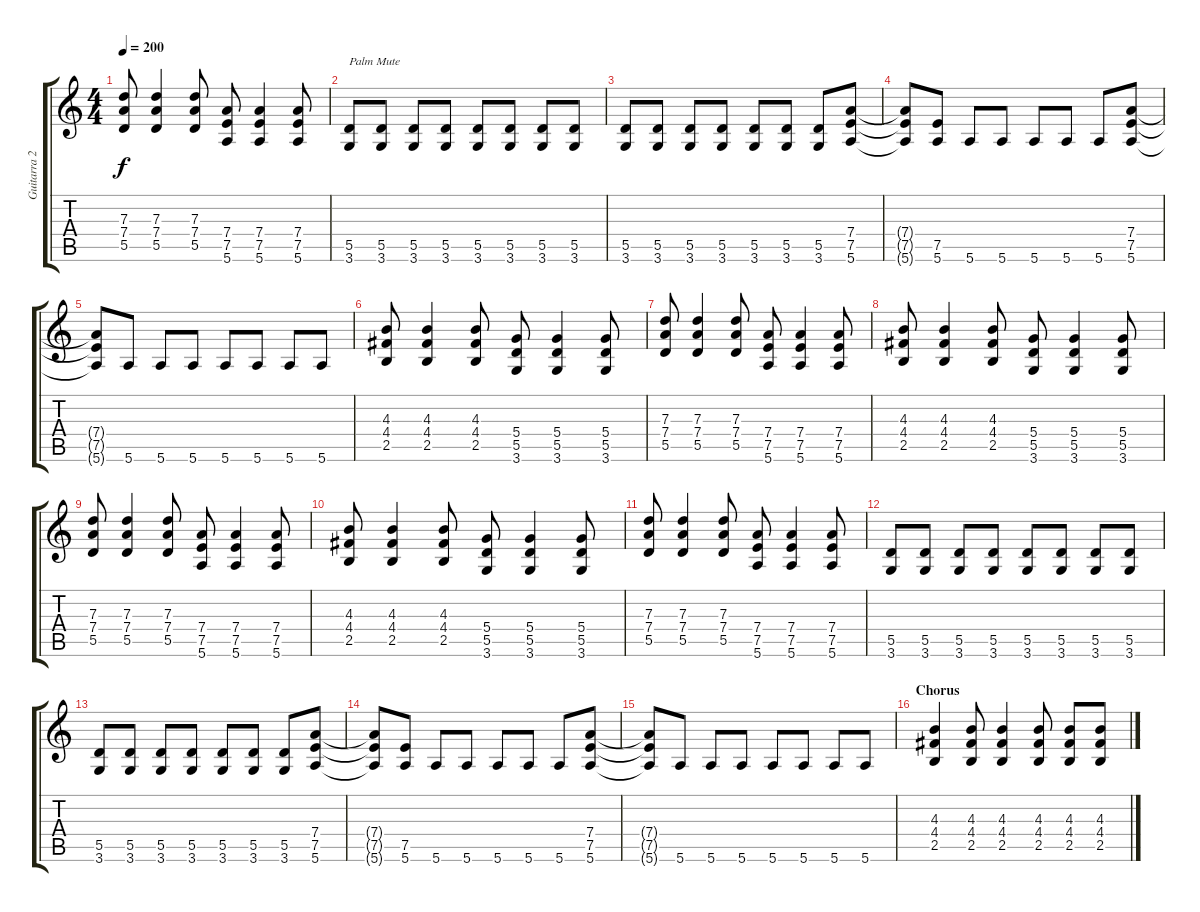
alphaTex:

\track ("Guitarra 2 - Erik" "Guitarra 2") {instrument distortionguitar}
\staff {score tabs}
\tuning (E4 B3 G3 D3 A2 E2) {hide}
\ts (4 4)
\tempo 200
\clef g2
\ks c
(7.3 7.4 5.5).8{dy f} (7.3 7.4 5.5).4 (7.3 7.4 5.5).8 (7.4 7.5 5.6).8 (7.4 7.5 5.6).4 (7.4 7.5 5.6).8 |
(5.5 3.6).8{txt "Palm Mute"} (5.5 3.6).8 (5.5 3.6).8 (5.5 3.6).8 (5.5 3.6).8 (5.5 3.6).8 (5.5 3.6).8 (5.5 3.6).8 |
(5.5 3.6).8 (5.5 3.6).8 (5.5 3.6).8 (5.5 3.6).8 (5.5 3.6).8 (5.5 3.6).8 (5.5 3.6).8 (7.4 7.5 5.6).8 |
(7.4{t} 7.5{t} 5.6{t}).8 (7.5 5.6).8 5.6.8 5.6.8 5.6.8 5.6.8 5.6.8 (7.4 7.5 5.6).8 |
(7.4{t} 7.5{t} 5.6{t}).8 5.6.8 5.6.8 5.6.8 5.6.8 5.6.8 5.6.8 5.6.8 |
(4.3 4.4 2.5).8 (4.3 4.4 2.5).4 (4.3 4.4 2.5).8 (5.4 5.5 3.6).8 (5.4 5.5 3.6).4 (5.4 5.5 3.6).8 |
(7.3 7.4 5.5).8 (7.3 7.4 5.5).4 (7.3 7.4 5.5).8 (7.4 7.5 5.6).8 (7.4 7.5 5.6).4 (7.4 7.5 5.6).8 |
(4.3 4.4 2.5).8 (4.3 4.4 2.5).4 (4.3 4.4 2.5).8 (5.4 5.5 3.6).8 (5.4 5.5 3.6).4 (5.4 5.5 3.6).8 |
(7.3 7.4 5.5).8 (7.3 7.4 5.5).4 (7.3 7.4 5.5).8 (7.4 7.5 5.6).8 (7.4 7.5 5.6).4 (7.4 7.5 5.6).8 |
(4.3 4.4 2.5).8 (4.3 4.4 2.5).4 (4.3 4.4 2.5).8 (5.4 5.5 3.6).8 (5.4 5.5 3.6).4 (5.4 5.5 3.6).8 |
(7.3 7.4 5.5).8 (7.3 7.4 5.5).4 (7.3 7.4 5.5).8 (7.4 7.5 5.6).8 (7.4 7.5 5.6).4 (7.4 7.5 5.6).8 |
(5.5 3.6).8 (5.5 3.6).8 (5.5 3.6).8 (5.5 3.6).8 (5.5 3.6).8 (5.5 3.6).8 (5.5 3.6).8 (5.5 3.6).8 |
(5.5 3.6).8 (5.5 3.6).8 (5.5 3.6).8 (5.5 3.6).8 (5.5 3.6).8 (5.5 3.6).8 (5.5 3.6).8 (7.4 7.5 5.6).8 |
(7.4{t} 7.5{t} 5.6{t}).8 (7.5 5.6).8 5.6.8 5.6.8 5.6.8 5.6.8 5.6.8 (7.4 7.5 5.6).8 |
(7.4{t} 7.5{t} 5.6{t}).8 5.6.8 5.6.8 5.6.8 5.6.8 5.6.8 5.6.8 5.6.8 |
\section ("" "Chorus")
(4.3 4.4 2.5).4 (4.3 4.4 2.5).8 (4.3 4.4 2.5).4 (4.3 4.4 2.5).8 (4.3 4.4 2.5).8 (4.3 4.4 2.5).8
